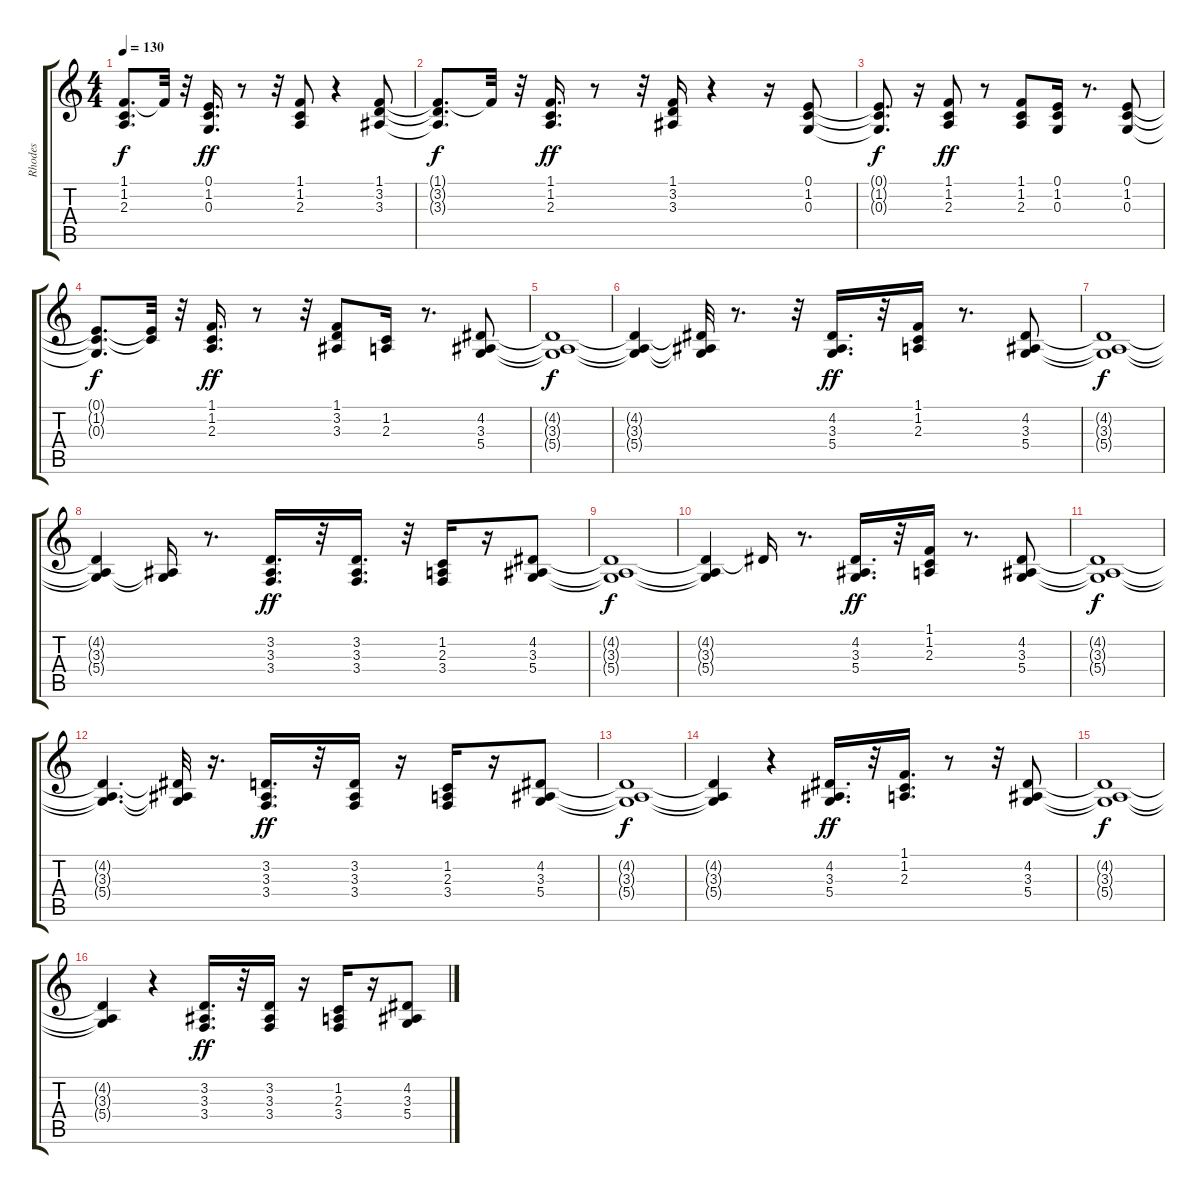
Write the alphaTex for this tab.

\track ("Rhodes              " "Rhodes    ") {instrument electricpiano2}
\staff {score tabs}
\tuning (E4 B3 G3 D3 A2 E2) {hide}
\ts (4 4)
\tempo 130
\clef g2
\ks c
(1.1{t} 1.2{t} 2.3{t}).8{d dy f} 1.1{t}.32 r.32 (0.1 1.2 0.3).16{d dy ff} r.8 r.32 (1.1 1.2 2.3).8 r.4 (1.1 3.2 3.3).8 |
(1.1{t} 3.2{t} 3.3{t}).8{d dy f} 1.1{t}.32 r.32 (1.1 1.2 2.3).16{d dy ff} r.8 r.32 (1.1 3.2 3.3).16 r.4 r.16 (0.1 1.2 0.3).8 |
(0.1{t} 1.2{t} 0.3{t}).8{d dy f} r.16 (1.1 1.2 2.3).8{dy ff} r.8 (1.1 1.2 2.3).8 (0.1 1.2 0.3).16 r.8{d} (0.1 1.2 0.3).8 |
(0.1{t} 1.2{t} 0.3{t}).8{d dy f} (0.1{t} 1.2{t}).32 r.32 (1.1 1.2 2.3).16{d dy ff} r.8 r.32 (1.1 3.2 3.3).8 (1.2 2.3).16 r.8{d} (4.2 3.3 5.4).8 |
(4.2{t} 3.3{t} 5.4{t}).1{dy f} |
(4.2{t} 3.3{t} 5.4{t}).4 (4.2{t} 3.3{t} 5.4{t}).32 r.8{d} r.32 (4.2 3.3 5.4).16{d dy ff} r.32 (1.1 1.2 2.3).16 r.8{d} (4.2 3.3 5.4).8 |
(4.2{t} 3.3{t} 5.4{t}).1{dy f} |
(4.2{t} 3.3{t} 5.4{t}).4 (3.3{t} 5.4{t}).16 r.8{d} (3.2 3.3 3.4).16{d dy ff} r.32 (3.2 3.3 3.4).16{d} r.32 (1.2 2.3 3.4).16 r.16 (4.2 3.3 5.4).8 |
(4.2{t} 3.3{t} 5.4{t}).1{dy f} |
(4.2{t} 3.3{t} 5.4{t}).4 4.2{t}.16 r.8{d} (4.2 3.3 5.4).16{d dy ff} r.32 (1.1 1.2 2.3).16 r.8{d} (4.2 3.3 5.4).8 |
(4.2{t} 3.3{t} 5.4{t}).1{dy f} |
(4.2{t} 3.3{t} 5.4{t}).4{d} (4.2{t} 3.3{t} 5.4{t}).32 r.16{d} (3.2 3.3 3.4).16{d dy ff} r.32 (3.2 3.3 3.4).16 r.16 (1.2 2.3 3.4).16 r.16 (4.2 3.3 5.4).8 |
(4.2{t} 3.3{t} 5.4{t}).1{dy f} |
(4.2{t} 3.3{t} 5.4{t}).4 r.4 (4.2 3.3 5.4).16{d dy ff} r.32 (1.1 1.2 2.3).16{d} r.8 r.32 (4.2 3.3 5.4).8 |
(4.2{t} 3.3{t} 5.4{t}).1{dy f} |
(4.2{t} 3.3{t} 5.4{t}).4 r.4 (3.2 3.3 3.4).16{d dy ff} r.32 (3.2 3.3 3.4).16 r.16 (1.2 2.3 3.4).16 r.16 (4.2 3.3 5.4).8
